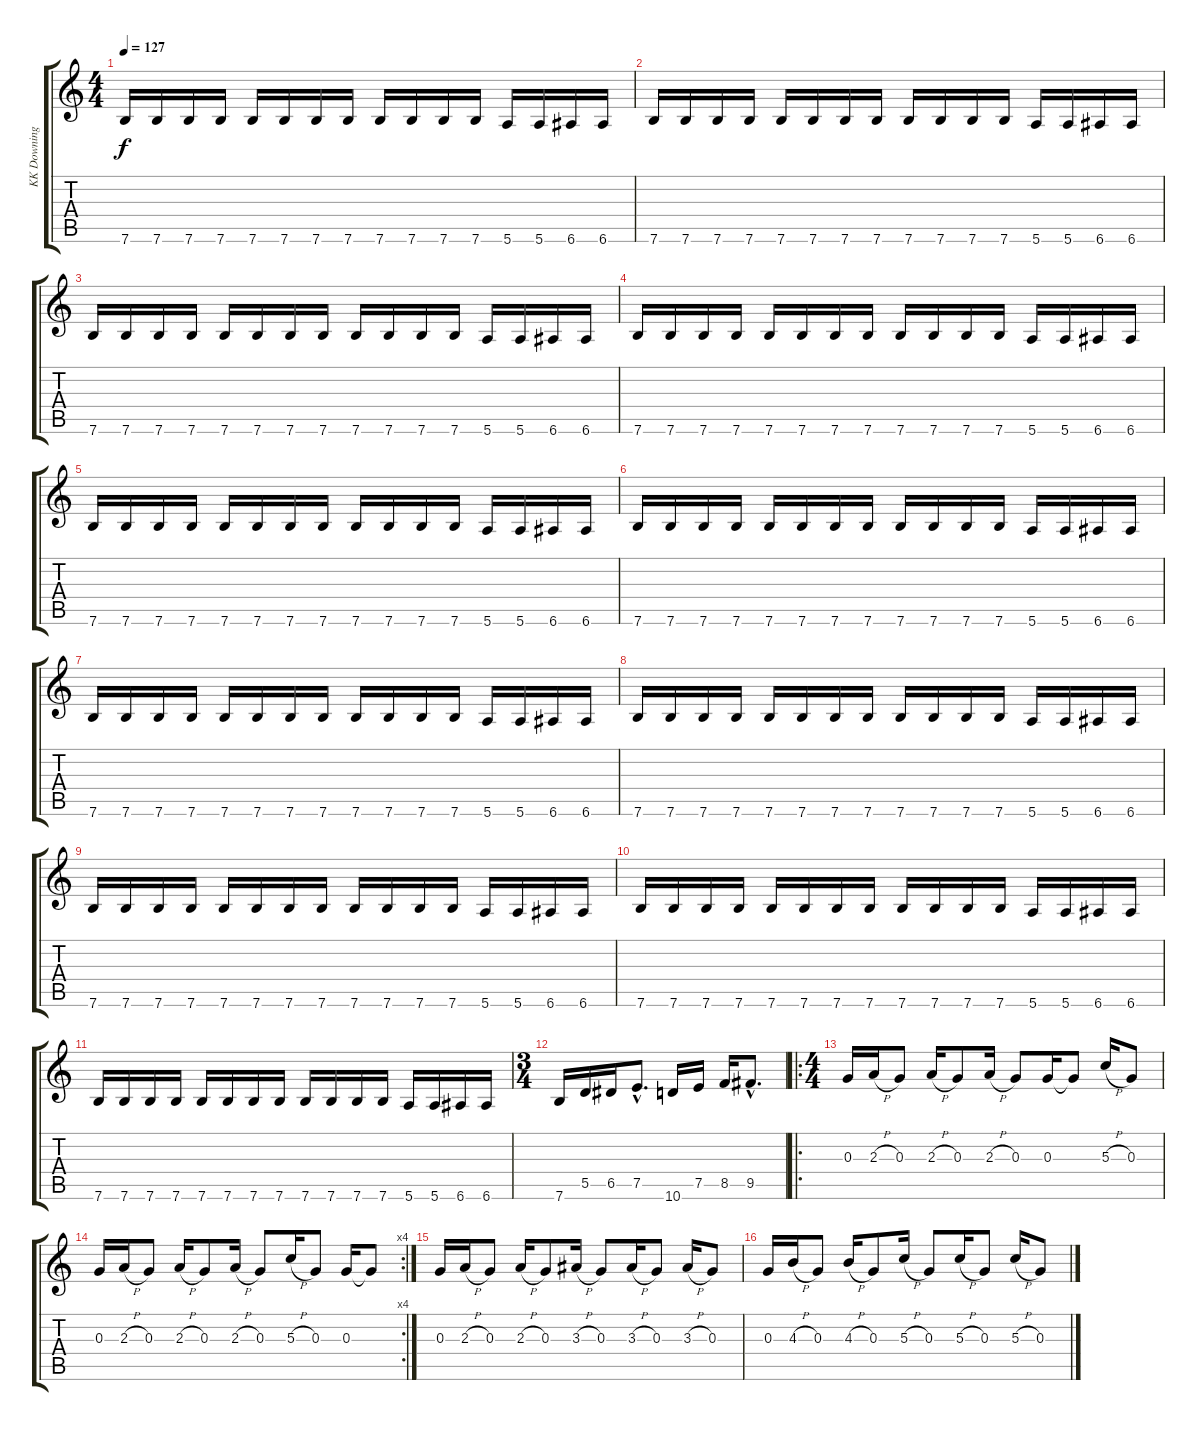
\track ("KK Downing" "KK Downing") {instrument distortionguitar}
\staff {score tabs}
\tuning (E4 B3 G3 D3 A2 E2) {hide}
\ts (4 4)
\tempo 127
\clef g2
\ks c
7.6.16{dy f} 7.6.16 7.6.16 7.6.16 7.6.16 7.6.16 7.6.16 7.6.16 7.6.16 7.6.16 7.6.16 7.6.16 5.6.16 5.6.16 6.6.16 6.6.16 |
7.6.16 7.6.16 7.6.16 7.6.16 7.6.16 7.6.16 7.6.16 7.6.16 7.6.16 7.6.16 7.6.16 7.6.16 5.6.16 5.6.16 6.6.16 6.6.16 |
7.6.16 7.6.16 7.6.16 7.6.16 7.6.16 7.6.16 7.6.16 7.6.16 7.6.16 7.6.16 7.6.16 7.6.16 5.6.16 5.6.16 6.6.16 6.6.16 |
7.6.16 7.6.16 7.6.16 7.6.16 7.6.16 7.6.16 7.6.16 7.6.16 7.6.16 7.6.16 7.6.16 7.6.16 5.6.16 5.6.16 6.6.16 6.6.16 |
7.6.16 7.6.16 7.6.16 7.6.16 7.6.16 7.6.16 7.6.16 7.6.16 7.6.16 7.6.16 7.6.16 7.6.16 5.6.16 5.6.16 6.6.16 6.6.16 |
7.6.16 7.6.16 7.6.16 7.6.16 7.6.16 7.6.16 7.6.16 7.6.16 7.6.16 7.6.16 7.6.16 7.6.16 5.6.16 5.6.16 6.6.16 6.6.16 |
7.6.16 7.6.16 7.6.16 7.6.16 7.6.16 7.6.16 7.6.16 7.6.16 7.6.16 7.6.16 7.6.16 7.6.16 5.6.16 5.6.16 6.6.16 6.6.16 |
7.6.16 7.6.16 7.6.16 7.6.16 7.6.16 7.6.16 7.6.16 7.6.16 7.6.16 7.6.16 7.6.16 7.6.16 5.6.16 5.6.16 6.6.16 6.6.16 |
7.6.16 7.6.16 7.6.16 7.6.16 7.6.16 7.6.16 7.6.16 7.6.16 7.6.16 7.6.16 7.6.16 7.6.16 5.6.16 5.6.16 6.6.16 6.6.16 |
7.6.16 7.6.16 7.6.16 7.6.16 7.6.16 7.6.16 7.6.16 7.6.16 7.6.16 7.6.16 7.6.16 7.6.16 5.6.16 5.6.16 6.6.16 6.6.16 |
7.6.16 7.6.16 7.6.16 7.6.16 7.6.16 7.6.16 7.6.16 7.6.16 7.6.16 7.6.16 7.6.16 7.6.16 5.6.16 5.6.16 6.6.16 6.6.16 |
\ts (3 4)
7.6.16 5.5.16 6.5.16 7.5{hac}.8{d} 10.6.16 7.5.16 8.5.16 9.5{hac}.8{d} |
\ro
\ts (4 4)
0.3.16 2.3{h}.16 0.3.8 2.3{h}.16 0.3.8 2.3{h}.16 0.3.8 0.3.16 0.3{t}.8 5.3{h}.16 0.3.8 |
\rc 4
0.3.16 2.3{h}.16 0.3.8 2.3{h}.16 0.3.8 2.3{h}.16 0.3.8 5.3{h}.16 0.3.8 0.3.16 0.3{t}.8 |
0.3.16 2.3{h}.16 0.3.8 2.3{h}.16 0.3.8 3.3{h}.16 0.3.8 3.3{h}.16 0.3.8 3.3{h}.16 0.3.8 |
0.3.16 4.3{h}.16 0.3.8 4.3{h}.16 0.3.8 5.3{h}.16 0.3.8 5.3{h}.16 0.3.8 5.3{h}.16 0.3.8
